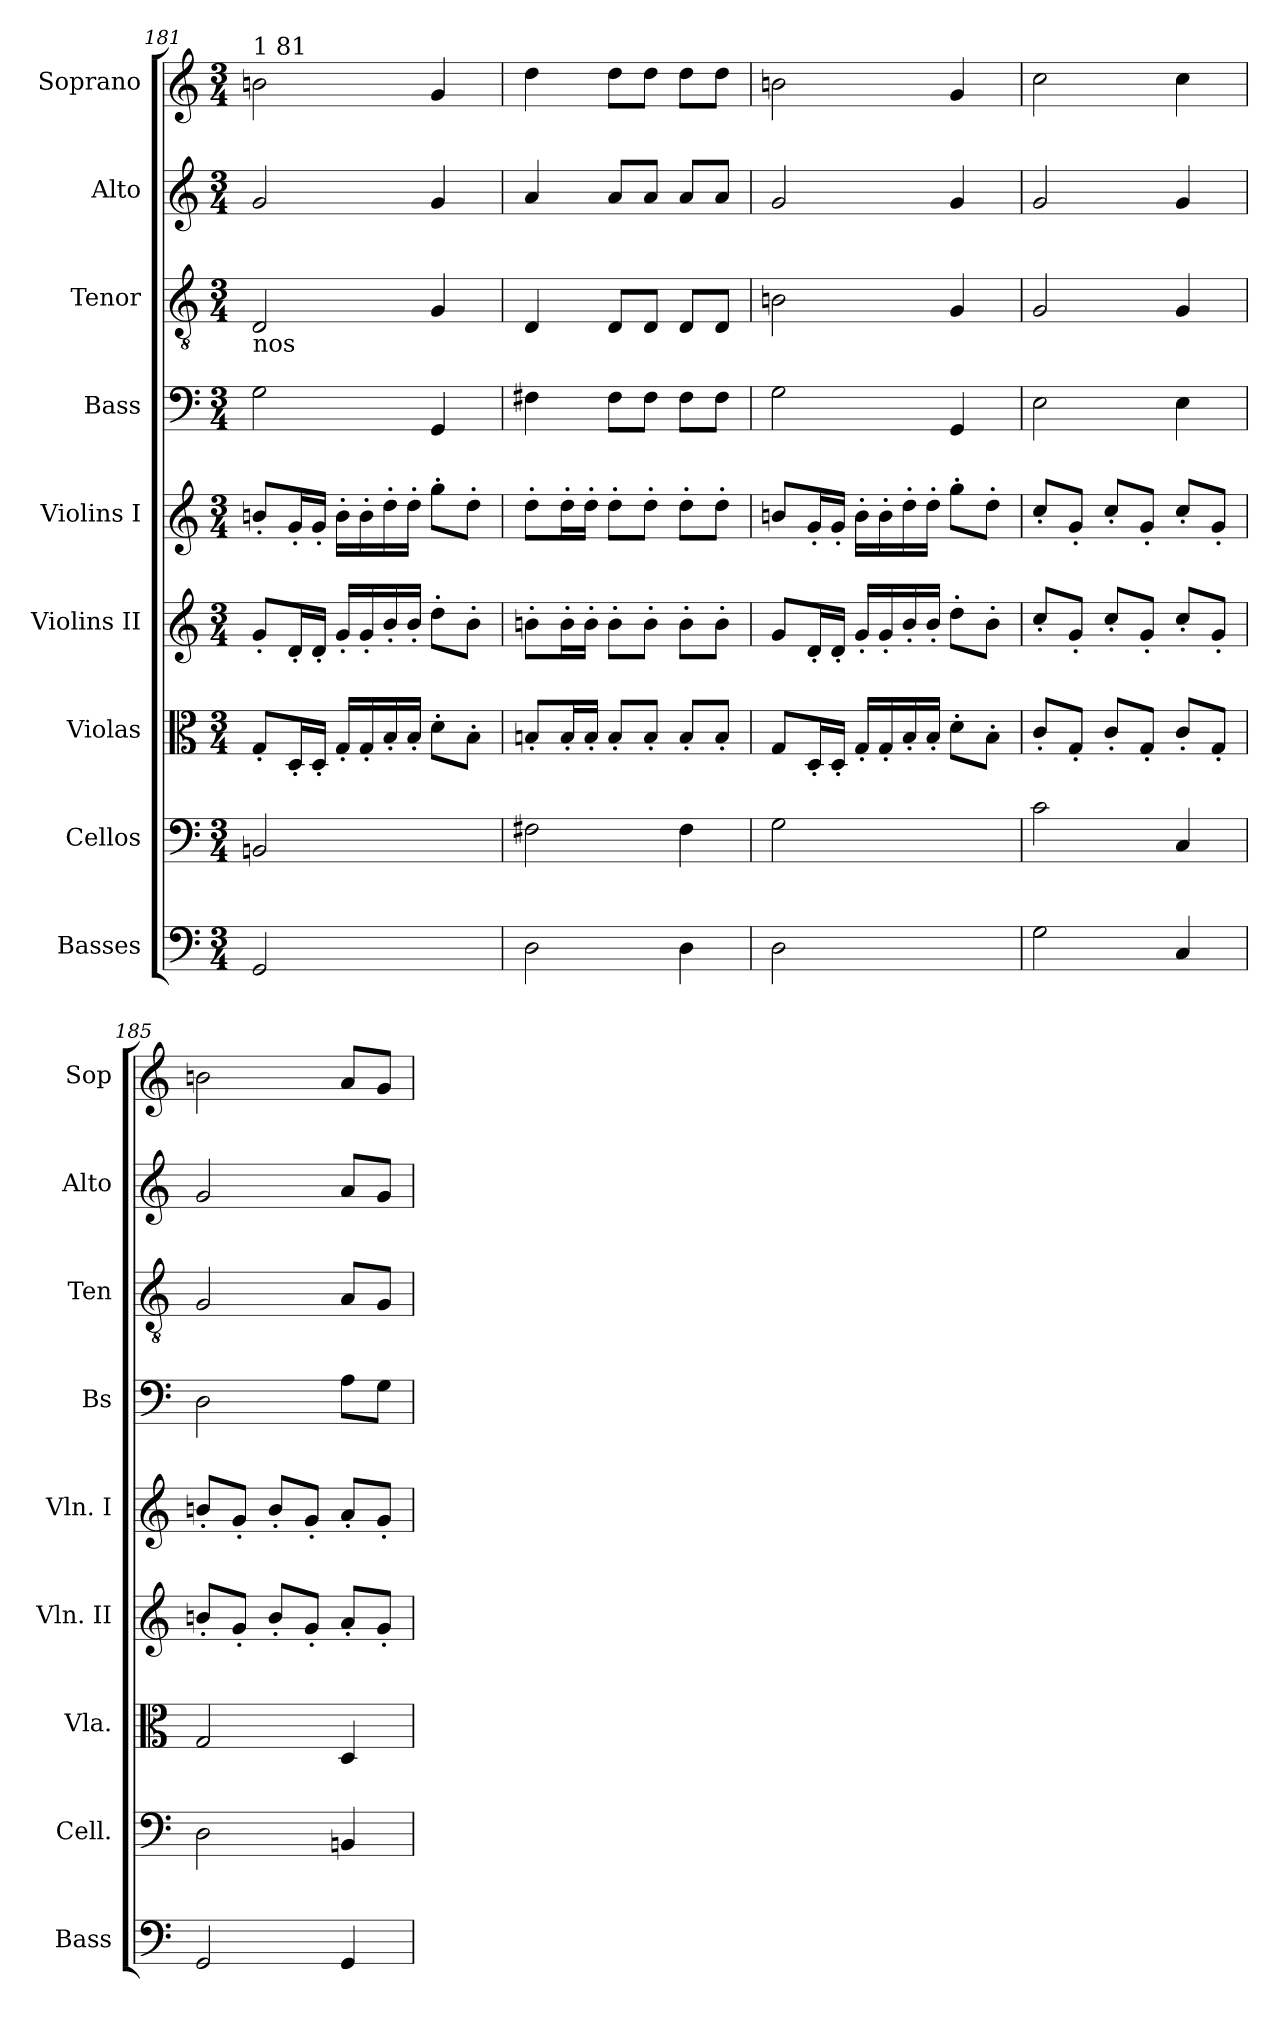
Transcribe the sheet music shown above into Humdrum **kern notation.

**kern	**kern	**kern	**kern	**kern	**kern	**kern	**kern	**kern
*part9	*part8	*part7	*part6	*part5	*part4	*part3	*part2	*part1
*staff9	*staff8	*staff7	*staff6	*staff5	*staff4	*staff3	*staff2	*staff1
*I"Basses	*I"Cellos	*I"Violas	*I"Violins II	*I"Violins I	*I"Bass	*I"Tenor	*I"Alto	*I"Soprano
*I'Bass	*I'Cell.	*I'Vla.	*I'Vln. II	*I'Vln. I	*I'Bs	*I'Ten	*I'Alto	*I'Sop
!!LO:LB:g=z
*clefF4	*clefF4	*clefC3	*clefG2	*clefG2	*clefF4	*clefGv2	*clefG2	*clefG2
*ITrd7c12	*	*	*	*	*	*	*	*
*k[]	*k[]	*k[]	*k[]	*k[]	*k[]	*k[]	*k[]	*k[]
*C:	*C:	*C:	*C:	*C:	*C:	*C:	*C:	*C:
*M3/4	*M3/4	*M3/4	*M3/4	*M3/4	*M3/4	*M3/4	*M3/4	*M3/4
=181	=181	=181	=181	=181	=181	=181	=181	=181
!	!	!	!	!	!	!	!	!LO:TX:a:t=1 81
!	!	!	!	!	!	!LO:TX:b:t=nos	!	!
2GGG/	2BBn/	8G'</L	8g'</L	8bn'</L	2G\	2D/	2g/	2bn\
.	.	16D'</L	16d'</L	16g'</L	.	.	.	.
.	.	16D'</JJ	16d'</JJ	16g'</JJ	.	.	.	.
.	.	16G'</LL	16g'</LL	16b'>\LL	.	.	.	.
.	.	16G'</	16g'</	16b'>\	.	.	.	.
.	.	16B'</	16b'</	16dd'>\	.	.	.	.
.	.	16B'</JJ	16b'</JJ	16dd'>\JJ	.	.	.	.
4ryy	4ryy	8d'>\L	8dd'>\L	8gg'>\L	4GG/	4G/	4g/	4g/
.	.	8B'>\J	8b'>\J	8dd'>\J	.	.	.	.
=182	=182	=182	=182	=182	=182	=182	=182	=182
2DD\	2F#X\	8Bn'</L	8bn'>\L	8dd'>\L	4F#X\	4D/	4a/	4dd\
.	.	16B'</L	16b'>\L	16dd'>\L	.	.	.	.
.	.	16B'</JJ	16b'>\JJ	16dd'>\JJ	.	.	.	.
.	.	8B'</L	8b'>\L	8dd'>\L	8F#\L	8D/L	8a/L	8dd\L
.	.	8B'</J	8b'>\J	8dd'>\J	8F#\J	8D/J	8a/J	8dd\J
4DD\	4F#\	8B'</L	8b'>\L	8dd'>\L	8F#\L	8D/L	8a/L	8dd\L
.	.	8B'</J	8b'>\J	8dd'>\J	8F#\J	8D/J	8a/J	8dd\J
=183	=183	=183	=183	=183	=183	=183	=183	=183
2DD\	2G\	8G/L	8g/L	8bn/L	2G\	2Bn\	2g/	2bn\
.	.	16D'</L	16d'</L	16g'</L	.	.	.	.
.	.	16D'</JJ	16d'</JJ	16g'</JJ	.	.	.	.
.	.	16G'</LL	16g'</LL	16b'>\LL	.	.	.	.
.	.	16G'</	16g'</	16b'>\	.	.	.	.
.	.	16B'</	16b'</	16dd'>\	.	.	.	.
.	.	16B'</JJ	16b'</JJ	16dd'>\JJ	.	.	.	.
4ryy	4ryy	8d'>\L	8dd'>\L	8gg'>\L	4GG/	4G/	4g/	4g/
.	.	8B'>\J	8b'>\J	8dd'>\J	.	.	.	.
=184	=184	=184	=184	=184	=184	=184	=184	=184
2GG\	2c\	8c'</L	8cc'</L	8cc'</L	2E\	2G/	2g/	2cc\
.	.	8G'</J	8g'</J	8g'</J	.	.	.	.
.	.	8c'</L	8cc'</L	8cc'</L	.	.	.	.
.	.	8G'</J	8g'</J	8g'</J	.	.	.	.
4CC/	4C/	8c'</L	8cc'</L	8cc'</L	4E\	4G/	4g/	4cc\
.	.	8G'</J	8g'</J	8g'</J	.	.	.	.
=185	=185	=185	=185	=185	=185	=185	=185	=185
2GGG/	2D\	2G/	8bn'</L	8bn'</L	2D\	2G/	2g/	2bn\
.	.	.	8g'</J	8g'</J	.	.	.	.
.	.	.	8b'</L	8b'</L	.	.	.	.
.	.	.	8g'</J	8g'</J	.	.	.	.
4GGG/	4BBn/	4D/	8a'</L	8a'</L	8A\L	8A/L	8a/L	8a/L
.	.	.	8g'</J	8g'</J	8G\J	8G/J	8g/J	8g/J
=	=	=	=	=	=	=	=	=
*-	*-	*-	*-	*-	*-	*-	*-	*-
